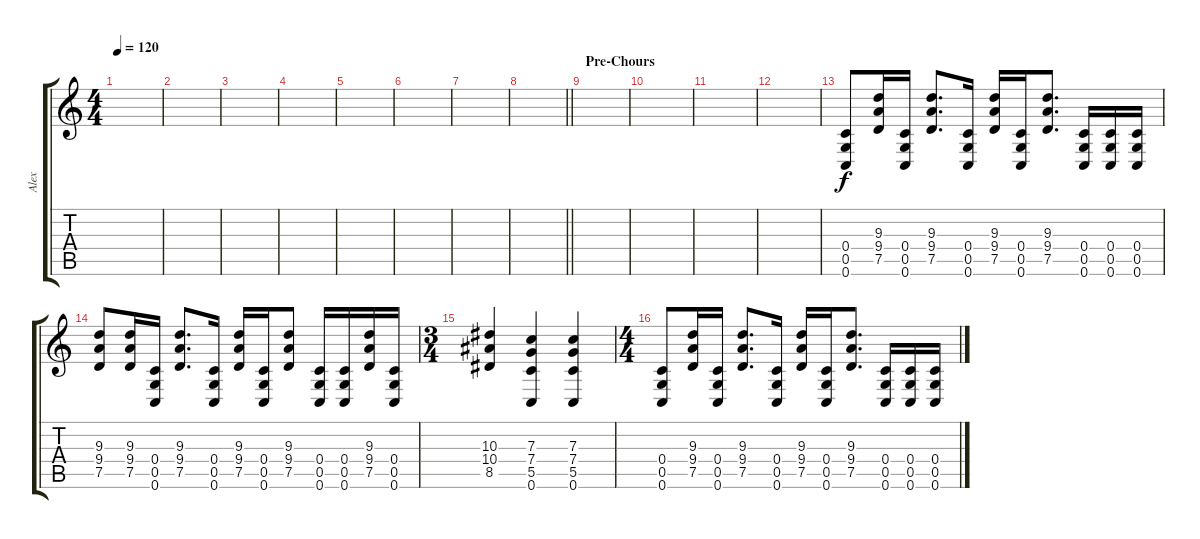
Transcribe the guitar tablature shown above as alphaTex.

\track ("Alex" "Alex") {instrument distortionguitar}
\staff {score tabs}
\tuning (D4 A3 F3 C3 G2 C2) {hide}
\ts (4 4)
\tempo 120
\clef g2
\ks c
|
|
|
|
|
|
|
\barLineRight lightlight
|
\section ("" "Pre-Chours")
|
|
|
|
(0.4 0.5 0.6).8 (9.3 9.4 7.5).16 (0.4 0.5 0.6).16 (9.3 9.4 7.5).8{d} (0.4 0.5 0.6).16 (9.3 9.4 7.5).16 (0.4 0.5 0.6).16 (9.3 9.4 7.5).8{d} (0.4 0.5 0.6).16 (0.4 0.5 0.6).16 (0.4 0.5 0.6).16 |
(9.3 9.4 7.5).8 (9.3 9.4 7.5).16 (0.4 0.5 0.6).16 (9.3 9.4 7.5).8{d} (0.4 0.5 0.6).16 (9.3 9.4 7.5).16 (0.4 0.5 0.6).16 (9.3 9.4 7.5).8 (0.4 0.5 0.6).16 (0.4 0.5 0.6).16 (9.3 9.4 7.5).16 (0.4 0.5 0.6).16 |
\ts (3 4)
(10.3 10.4 8.5).4 (7.3 7.4 5.5 0.6).4 (7.3 7.4 5.5 0.6).4 |
\ts (4 4)
(0.4 0.5 0.6).8 (9.3 9.4 7.5).16 (0.4 0.5 0.6).16 (9.3 9.4 7.5).8{d} (0.4 0.5 0.6).16 (9.3 9.4 7.5).16 (0.4 0.5 0.6).16 (9.3 9.4 7.5).8{d} (0.4 0.5 0.6).16 (0.4 0.5 0.6).16 (0.4 0.5 0.6).16
